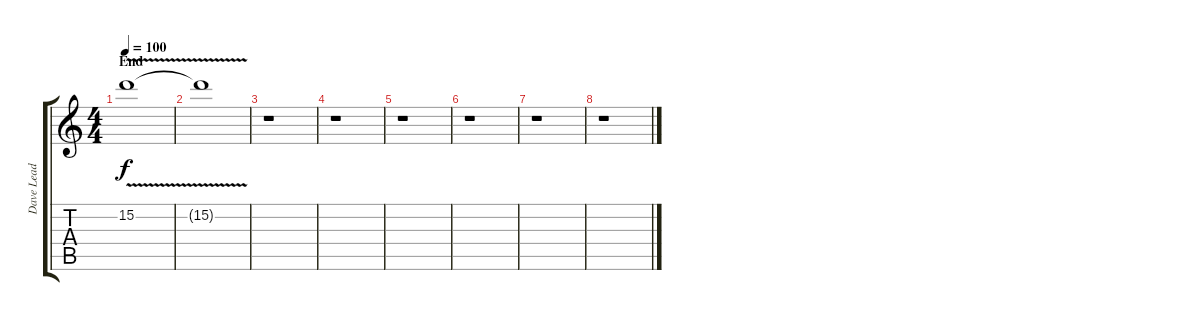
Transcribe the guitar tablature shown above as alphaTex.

\track ("Dave Lead" "Dave Lead") {instrument overdrivenguitar}
\staff {score tabs}
\tuning (E4 B3 G3 D3 A2 E2) {hide}
\ts (4 4)
\section ("" "End")
\tempo 100
\clef g2
\ks c
15.2{v}.1{dy f} |
15.2{t}.1 |
r.1 |
r.1 |
r.1 |
r.1 |
r.1 |
r.1
